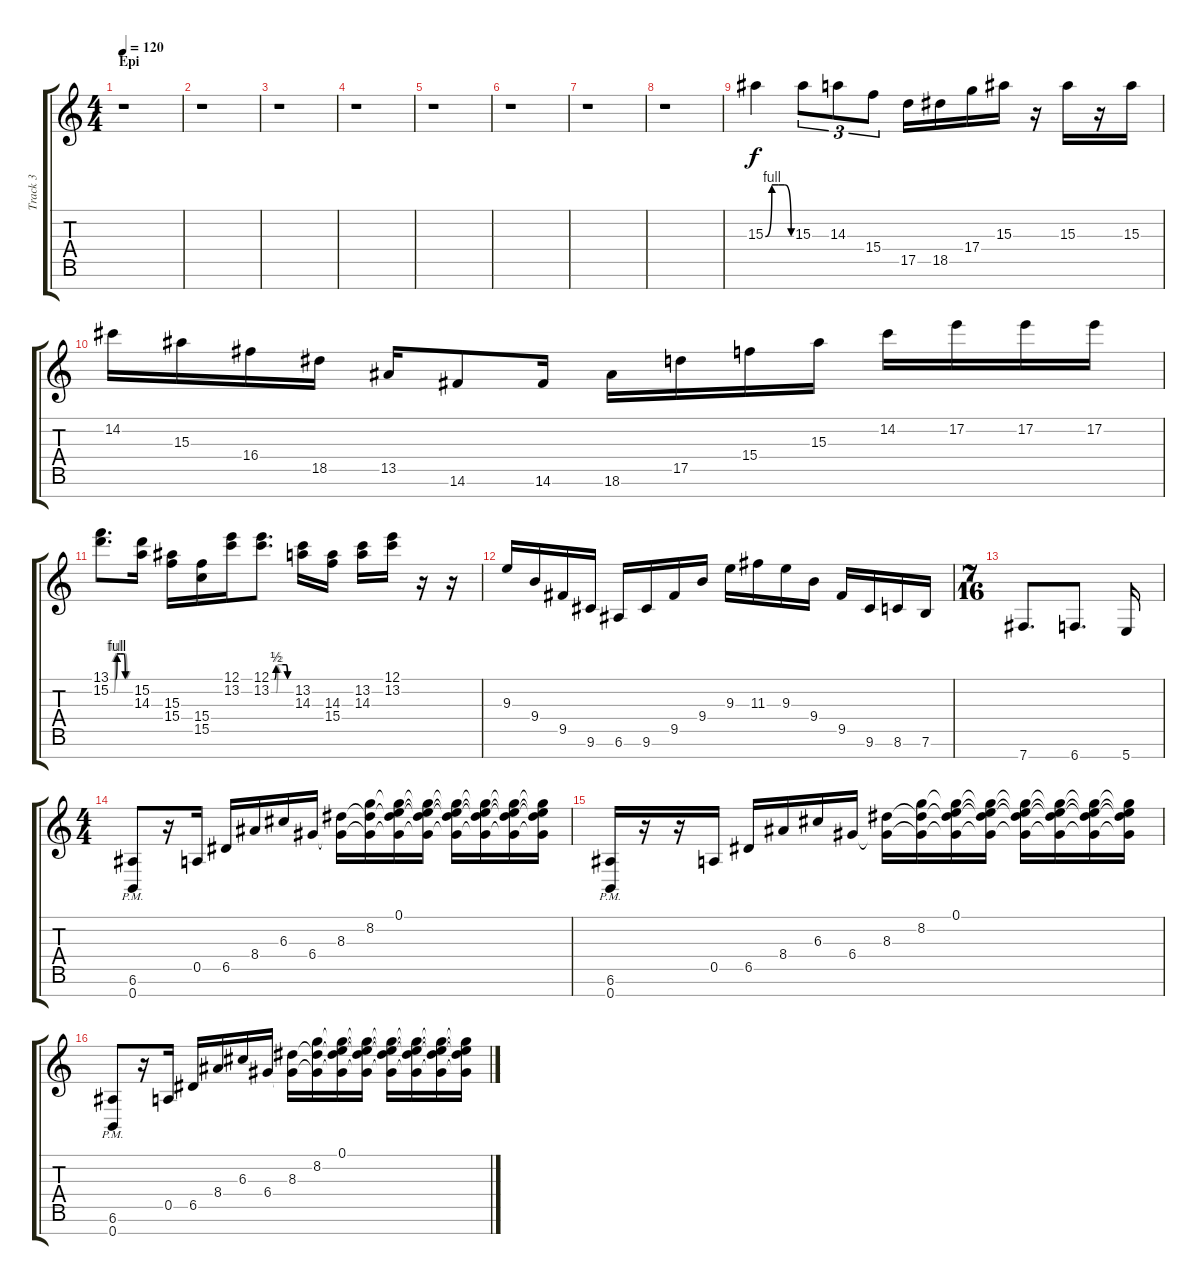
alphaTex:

\track ("Track 3" "Track 3") {instrument distortionguitar}
\staff {score tabs}
\tuning (E4 B3 G3 D3 A2 E2 B1) {hide}
\ts (4 4)
\section ("" "Epi")
\tempo 120
\clef g2
\ks c
r.1{dy f instrument distortionguitar} |
r.1 |
r.1 |
r.1 |
r.1 |
r.1 |
r.1 |
r.1 |
15.3{be (custom 0 0 15 4 30 4 45 4 60 0)}.4 15.3.8{tu (3 2)} 14.3.8{tu (3 2)} 15.4.8{tu (3 2)} 17.5.16 18.5.16 17.4.16 15.3.16 r.16 15.3.16 r.16 15.3.16 |
14.2.16 15.3.16 16.4.16 18.5.16 13.5.16 14.6.8 14.6.16 18.6.16 17.5.16 15.4.16 15.3.16 14.2.16 17.2.16 17.2.16 17.2.16 |
(13.1{be (custom 0 0 15 0 20 4 30 4 40 4 45 0 60 0)} 15.2{be (custom 0 0 10 0 15 4 30 4 45 4 50 0 60 0)}).8{d} (15.2 14.3).16 (15.3 15.4).16 (15.4 15.5).16 (12.1 13.2).16 (12.1{be (custom 0 0 10 0 15 2 45 2 50 0 60 0)} 13.2{be (custom 0 0 15 0 20 2 30 2 45 2 50 0 60 0)}).8{d} (13.2 14.3).16 (14.3 15.4).16 (13.2 14.3).16 (12.1 13.2).16 r.16 r.16 |
9.3.16 9.4.16 9.5.16 9.6.16 6.6.16 9.6.16 9.5.16 9.4.16 9.3.16 11.3.16 9.3.16 9.4.16 9.5.16 9.6.16 8.6.16 7.6.16 |
\ts (7 16)
7.7.8{d} 6.7.8{d} 5.7.16 |
\ts (4 4)
(6.6{pm} 0.7{pm}).8 r.16 0.5.16 6.5.16 8.4.16 6.3.16 6.4.16 (8.3 6.4{t}).16 (8.2 8.3{t} 6.4{t}).16 (0.1 8.2{t} 8.3{t} 6.4{t}).16 (0.1{t} 8.2{t} 8.3{t} 6.4{t}).16 (0.1{t} 8.2{t} 8.3{t} 6.4{t}).16 (0.1{t} 8.2{t} 8.3{t} 6.4{t}).16 (0.1{t} 8.2{t} 8.3{t} 6.4{t}).16 (0.1{t} 8.2{t} 8.3{t} 6.4{t}).16 |
(6.6{pm} 0.7{pm}).16 r.16 r.16 0.5.16 6.5.16 8.4.16 6.3.16 6.4.16 (8.3 6.4{t}).16 (8.2 8.3{t} 6.4{t}).16 (0.1 8.2{t} 8.3{t} 6.4{t}).16 (0.1{t} 8.2{t} 8.3{t} 6.4{t}).16 (0.1{t} 8.2{t} 8.3{t} 6.4{t}).16 (0.1{t} 8.2{t} 8.3{t} 6.4{t}).16 (0.1{t} 8.2{t} 8.3{t} 6.4{t}).16 (0.1{t} 8.2{t} 8.3{t} 6.4{t}).16 |
(6.6{pm} 0.7{pm}).8 r.16 0.5.16 6.5.16 8.4.16 6.3.16 6.4.16 (8.3 6.4{t}).16 (8.2 8.3{t} 6.4{t}).16 (0.1 8.2{t} 8.3{t} 6.4{t}).16 (0.1{t} 8.2{t} 8.3{t} 6.4{t}).16 (0.1{t} 8.2{t} 8.3{t} 6.4{t}).16 (0.1{t} 8.2{t} 8.3{t} 6.4{t}).16 (0.1{t} 8.2{t} 8.3{t} 6.4{t}).16 (0.1{t} 8.2{t} 8.3{t} 6.4{t}).16
